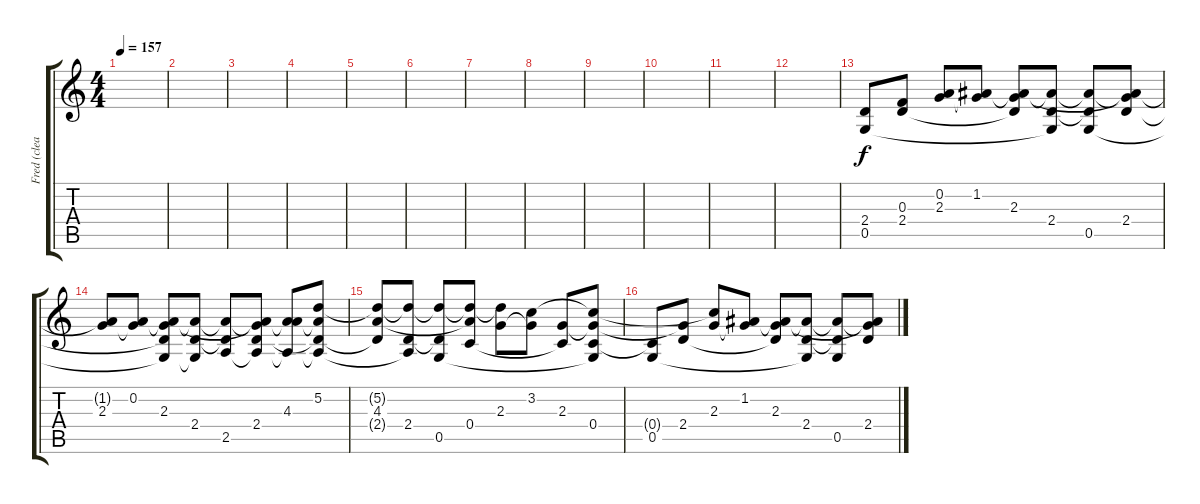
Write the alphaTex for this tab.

\track ("Fred (clean)" "Fred (clea") {instrument electricguitarclean}
\staff {score tabs}
\tuning (D4 A3 F3 C3 G2 D2) {hide}
\ts (4 4)
\tempo 157
\clef g2
\ks c
|
|
|
|
|
|
|
|
|
|
|
|
(2.4 0.5).8{instrument electricguitarclean} (0.3 2.4).8 (0.2 2.3).8 (1.2 2.3{t}).8 (1.2{t} 2.3 2.4{t}).8 (1.2{t} 2.4 0.5{t}).8 (1.2{t} 2.4{t} 0.5).8 (1.2{t} 2.3{t} 2.4).8 |
(1.2{t} 2.3).8 (0.2 2.3{t}).8 (0.2{t} 2.3 2.4{t} 0.5{t}).8 (0.2{t} 2.4 0.5{t}).8 (0.2{t} 2.4{t} 2.5).8 (0.2{t} 2.3{t} 2.4 2.5{t}).8 (0.2{t} 4.3 2.5{t}).8 (5.2 4.3{t} 2.4{t} 2.5{t}).8 |
(5.2{t} 4.3 2.4{t}).8 (5.2{t} 2.4 2.5{t}).8 (5.2{t} 2.4{t} 0.5).8 (5.2{t} 4.3{t} 0.4).8 (5.2{t} 2.3).8 (3.2 2.3{t}).8 (2.3 0.4{t}).8 (3.2{t} 2.3{t} 0.4 0.5{t}).8 |
(0.4{t} 0.5).8 (2.3{t} 2.4).8 (3.2{t} 2.3).8 (1.2 2.3{t}).8 (1.2{t} 2.3 2.4{t}).8 (1.2{t} 2.4 0.5{t}).8 (1.2{t} 2.4{t} 0.5).8 (1.2{t} 2.3{t} 2.4).8
